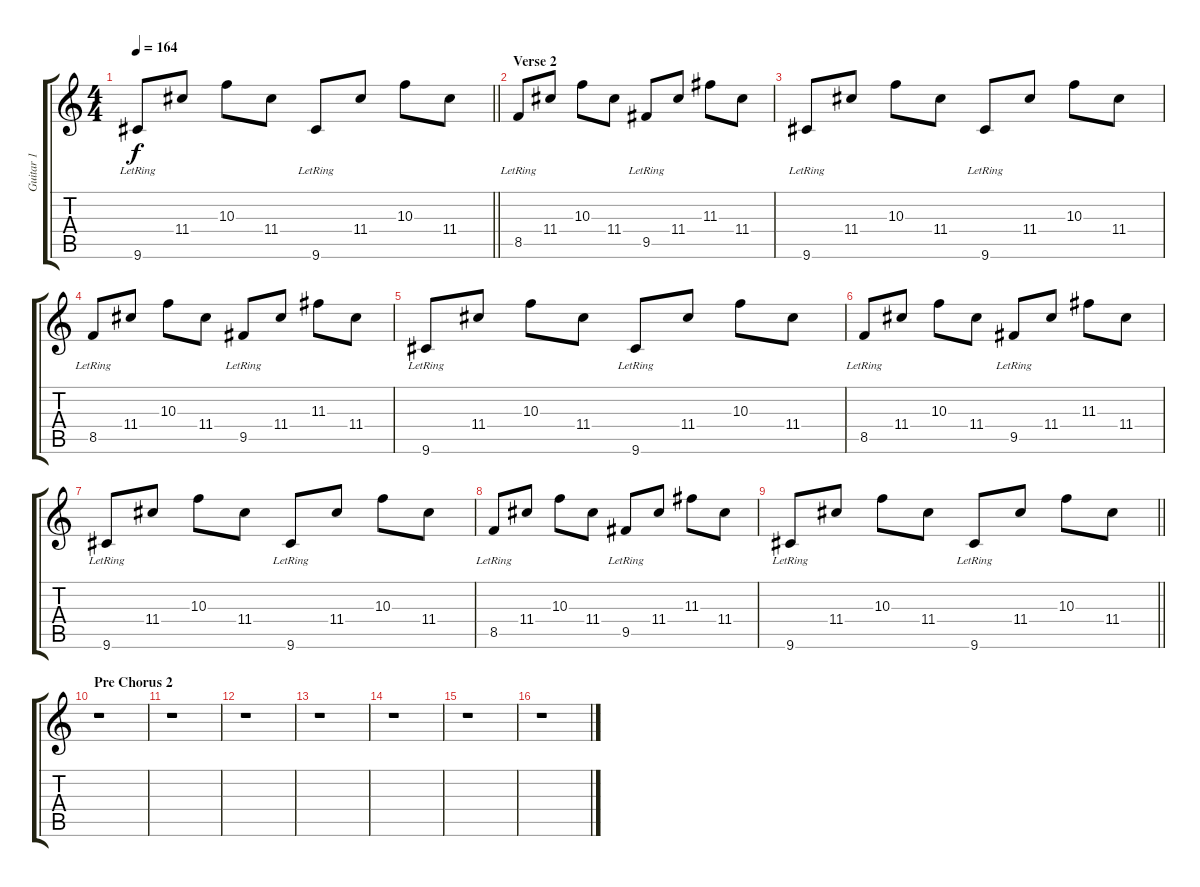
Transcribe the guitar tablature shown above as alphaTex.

\track ("Guitar 1" "Guitar 1") {instrument overdrivenguitar}
\staff {score tabs}
\tuning (E4 B3 G3 D3 A2 E2) {hide}
\ts (4 4)
\tempo 164
\clef g2
\barLineRight lightlight
\ks c
9.6{lr}.8{dy f} 11.4.8 10.3.8 11.4.8 9.6{lr}.8 11.4.8 10.3.8 11.4.8 |
\section ("" "Verse 2")
8.5{lr}.8 11.4.8 10.3.8 11.4.8 9.5{lr}.8 11.4.8 11.3.8 11.4.8 |
9.6{lr}.8 11.4.8 10.3.8 11.4.8 9.6{lr}.8 11.4.8 10.3.8 11.4.8 |
8.5{lr}.8 11.4.8 10.3.8 11.4.8 9.5{lr}.8 11.4.8 11.3.8 11.4.8 |
9.6{lr}.8 11.4.8 10.3.8 11.4.8 9.6{lr}.8 11.4.8 10.3.8 11.4.8 |
8.5{lr}.8 11.4.8 10.3.8 11.4.8 9.5{lr}.8 11.4.8 11.3.8 11.4.8 |
9.6{lr}.8 11.4.8 10.3.8 11.4.8 9.6{lr}.8 11.4.8 10.3.8 11.4.8 |
8.5{lr}.8 11.4.8 10.3.8 11.4.8 9.5{lr}.8 11.4.8 11.3.8 11.4.8 |
\barLineRight lightlight
9.6{lr}.8 11.4.8 10.3.8 11.4.8 9.6{lr}.8 11.4.8 10.3.8 11.4.8 |
\section ("" "Pre Chorus 2")
r.1 |
r.1 |
r.1 |
r.1 |
r.1 |
r.1 |
r.1
